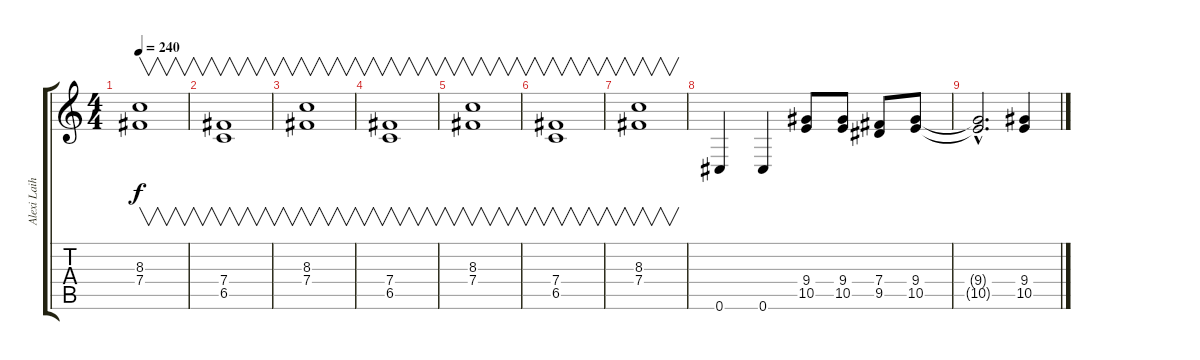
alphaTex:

\track ("Alexi Laiho" "Alexi Laih") {instrument distortionguitar}
\staff {score tabs}
\tuning (Db4 Ab3 E3 B2 Gb2 Db2) {hide}
\ts (4 4)
\tempo 240
\clef g2
\ks c
(8.3 7.4).1{v dy f} |
(7.4 6.5).1{v} |
(8.3 7.4).1{v} |
(7.4 6.5).1{v} |
(8.3 7.4).1{v} |
(7.4 6.5).1{v} |
(8.3 7.4).1{v} |
0.6.4 0.6.4 (9.4 10.5).8 (9.4 10.5).8 (7.4 9.5).8 (9.4 10.5).8 |
(9.4{hac t} 10.5{hac t}).2{d} (9.4 10.5).4
